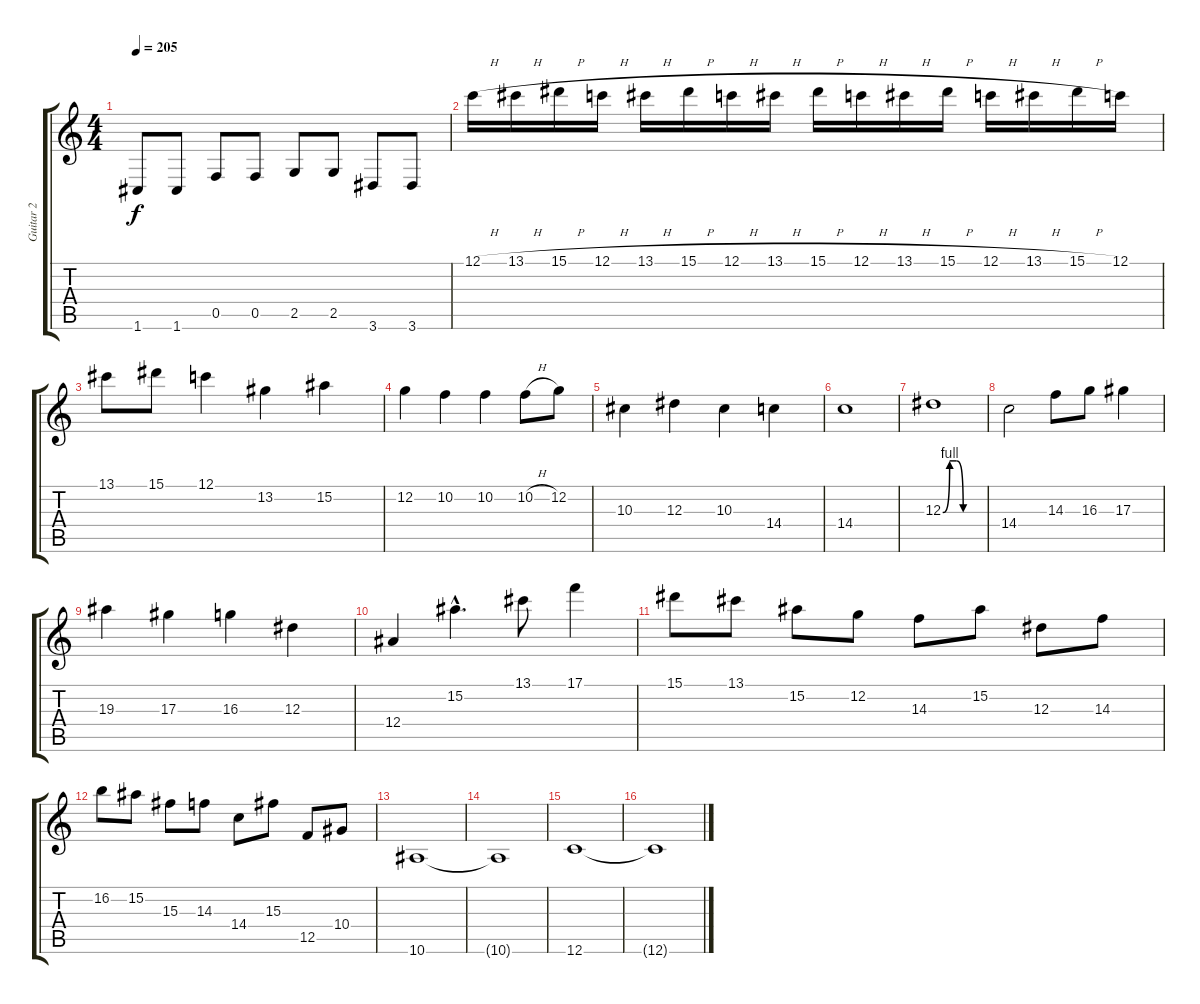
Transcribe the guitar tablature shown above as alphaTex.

\track ("Guitar 2" "Guitar 2") {instrument distortionguitar}
\staff {score tabs}
\tuning (C4 G3 Eb3 Bb2 F2 C2) {hide}
\ts (4 4)
\tempo 205
\clef g2
\ks c
1.6.8{dy f} 1.6.8 0.5.8 0.5.8 2.5.8 2.5.8 3.6.8 3.6.8 |
12.1{h}.16 13.1{h}.16 15.1{h}.16 12.1{h}.16 13.1{h}.16 15.1{h}.16 12.1{h}.16 13.1{h}.16 15.1{h}.16 12.1{h}.16 13.1{h}.16 15.1{h}.16 12.1{h}.16 13.1{h}.16 15.1{h}.16 12.1.16 |
13.1.8 15.1.8 12.1.4 13.2.4 15.2.4 |
12.2.4 10.2.4 10.2.4 10.2{h}.8 12.2.8 |
10.3.4 12.3.4 10.3.4 14.4.4 |
14.4.1 |
12.3{be (custom 0 0 10 4 20 4 30 0 60 0)}.1 |
14.4.2 14.3.8 16.3.8 17.3.4 |
19.3.4 17.3.4 16.3.4 12.3.4 |
12.4.4 15.2{hac}.4{d} 13.1.8 17.1.4 |
15.1.8 13.1.8 15.2.8 12.2.8 14.3.8 15.2.8 12.3.8 14.3.8 |
16.2.8 15.2.8 15.3.8 14.3.8 14.4.8 15.3.8 12.5.8 10.4.8 |
10.6.1 |
10.6{t}.1 |
12.6.1 |
12.6{t}.1
